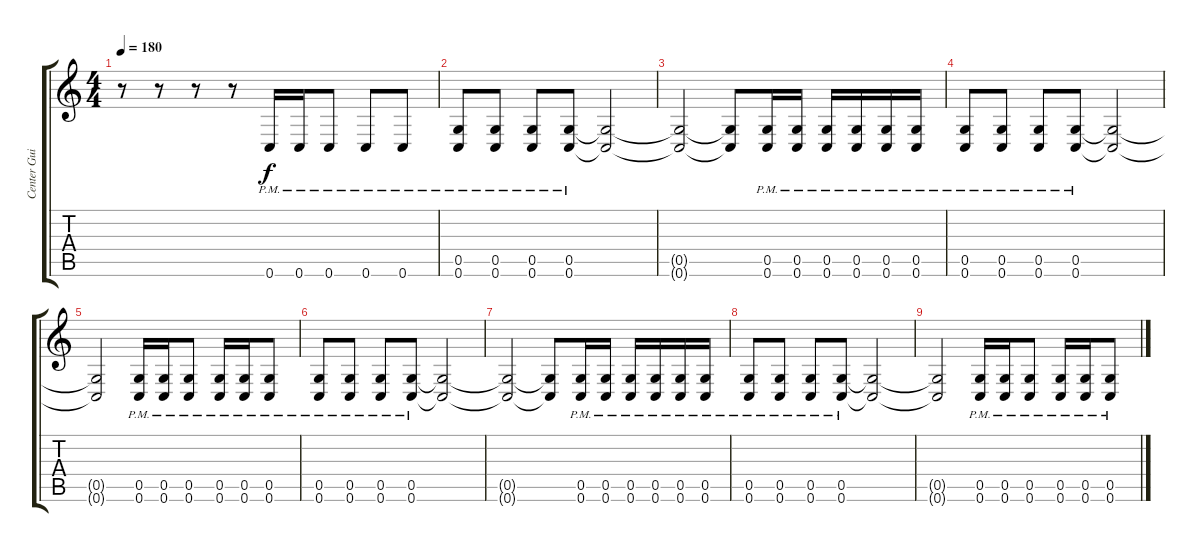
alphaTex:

\track ("Center Guitar" "Center Gui") {instrument distortionguitar}
\staff {score tabs}
\tuning (D4 A3 F3 C3 G2 C2) {hide}
\ts (4 4)
\tempo 180
\clef g2
\ks c
r.8{dy f} r.8 r.8 r.8 0.6{pm}.16 0.6{pm}.16 0.6{pm}.8 0.6{pm}.8 0.6{pm}.8 |
(0.5{pm} 0.6{pm}).8 (0.5{pm} 0.6{pm}).8 (0.5{pm} 0.6{pm}).8 (0.5{pm} 0.6{pm}).8 (0.5{t} 0.6{t}).2 |
(0.5{t} 0.6{t}).2 (0.5{t} 0.6{t}).8 (0.5{pm} 0.6{pm}).16 (0.5{pm} 0.6{pm}).16 (0.5{pm} 0.6{pm}).16 (0.5{pm} 0.6{pm}).16 (0.5{pm} 0.6{pm}).16 (0.5{pm} 0.6{pm}).16 |
(0.5{pm} 0.6{pm}).8 (0.5{pm} 0.6{pm}).8 (0.5{pm} 0.6{pm}).8 (0.5{pm} 0.6{pm}).8 (0.5{t} 0.6{t}).2 |
(0.5{t} 0.6{t}).2 (0.5{pm} 0.6{pm}).16 (0.5{pm} 0.6{pm}).16 (0.5{pm} 0.6{pm}).8 (0.5{pm} 0.6{pm}).16 (0.5{pm} 0.6{pm}).16 (0.5{pm} 0.6{pm}).8 |
(0.5{pm} 0.6{pm}).8 (0.5{pm} 0.6{pm}).8 (0.5{pm} 0.6{pm}).8 (0.5{pm} 0.6{pm}).8 (0.5{t} 0.6{t}).2 |
(0.5{t} 0.6{t}).2 (0.5{t} 0.6{t}).8 (0.5{pm} 0.6{pm}).16 (0.5{pm} 0.6{pm}).16 (0.5{pm} 0.6{pm}).16 (0.5{pm} 0.6{pm}).16 (0.5{pm} 0.6{pm}).16 (0.5{pm} 0.6{pm}).16 |
(0.5{pm} 0.6{pm}).8 (0.5{pm} 0.6{pm}).8 (0.5{pm} 0.6{pm}).8 (0.5{pm} 0.6{pm}).8 (0.5{t} 0.6{t}).2 |
(0.5{t} 0.6{t}).2 (0.5{pm} 0.6{pm}).16 (0.5{pm} 0.6{pm}).16 (0.5{pm} 0.6{pm}).8 (0.5{pm} 0.6{pm}).16 (0.5{pm} 0.6{pm}).16 (0.5{pm} 0.6{pm}).8
